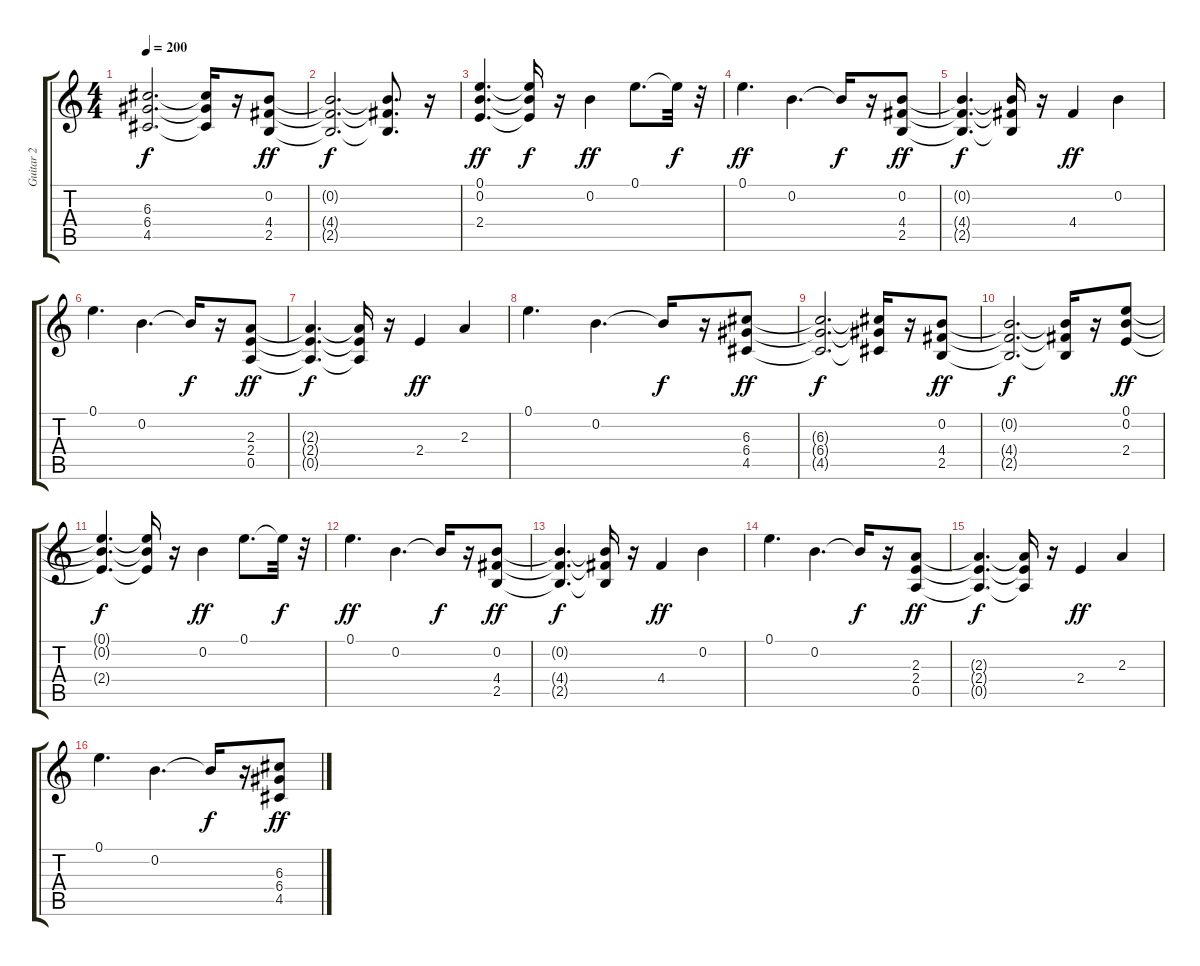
\track ("Guitar 2" "Guitar 2") {instrument distortionguitar}
\staff {score tabs}
\tuning (E4 B3 G3 D3 A2 E2) {hide}
\ts (4 4)
\tempo 200
\clef g2
\ks c
(6.3{t} 6.4{t} 4.5{t}).2{d dy f} (6.3{t} 6.4{t} 4.5{t}).16 r.16 (0.2 4.4 2.5).8{dy ff} |
(0.2{t} 4.4{t} 2.5{t}).2{d dy f} (0.2{t} 4.4{t} 2.5{t}).8{d} r.16 |
(0.1 0.2 2.4).4{d dy ff} (0.1{t} 0.2{t} 2.4{t}).16{dy f} r.16 0.2.4{dy ff} 0.1.8{d} 0.1{t}.32{dy f} r.32 |
0.1.4{d dy ff} 0.2.4{d} 0.2{t}.16{dy f} r.16 (0.2 4.4 2.5).8{dy ff} |
(0.2{t} 4.4{t} 2.5{t}).4{d dy f} (0.2{t} 4.4{t} 2.5{t}).16 r.16 4.4.4{dy ff} 0.2.4 |
0.1.4{d} 0.2.4{d} 0.2{t}.16{dy f} r.16 (2.3 2.4 0.5).8{dy ff} |
(2.3{t} 2.4{t} 0.5{t}).4{d dy f} (2.3{t} 2.4{t} 0.5{t}).16 r.16 2.4.4{dy ff} 2.3.4 |
0.1.4{d} 0.2.4{d} 0.2{t}.16{dy f} r.16 (6.3 6.4 4.5).8{dy ff} |
(6.3{t} 6.4{t} 4.5{t}).2{d dy f} (6.3{t} 6.4{t} 4.5{t}).16 r.16 (0.2 4.4 2.5).8{dy ff} |
(0.2{t} 4.4{t} 2.5{t}).2{d dy f} (0.2{t} 4.4{t} 2.5{t}).16 r.16 (0.1 0.2 2.4).8{dy ff} |
(0.1{t} 0.2{t} 2.4{t}).4{d dy f} (0.1{t} 0.2{t} 2.4{t}).16 r.16 0.2.4{dy ff} 0.1.8{d} 0.1{t}.32{dy f} r.32 |
0.1.4{d dy ff} 0.2.4{d} 0.2{t}.16{dy f} r.16 (0.2 4.4 2.5).8{dy ff} |
(0.2{t} 4.4{t} 2.5{t}).4{d dy f} (0.2{t} 4.4{t} 2.5{t}).16 r.16 4.4.4{dy ff} 0.2.4 |
0.1.4{d} 0.2.4{d} 0.2{t}.16{dy f} r.16 (2.3 2.4 0.5).8{dy ff} |
(2.3{t} 2.4{t} 0.5{t}).4{d dy f} (2.3{t} 2.4{t} 0.5{t}).16 r.16 2.4.4{dy ff} 2.3.4 |
0.1.4{d} 0.2.4{d} 0.2{t}.16{dy f} r.16 (6.3 6.4 4.5).8{dy ff}
